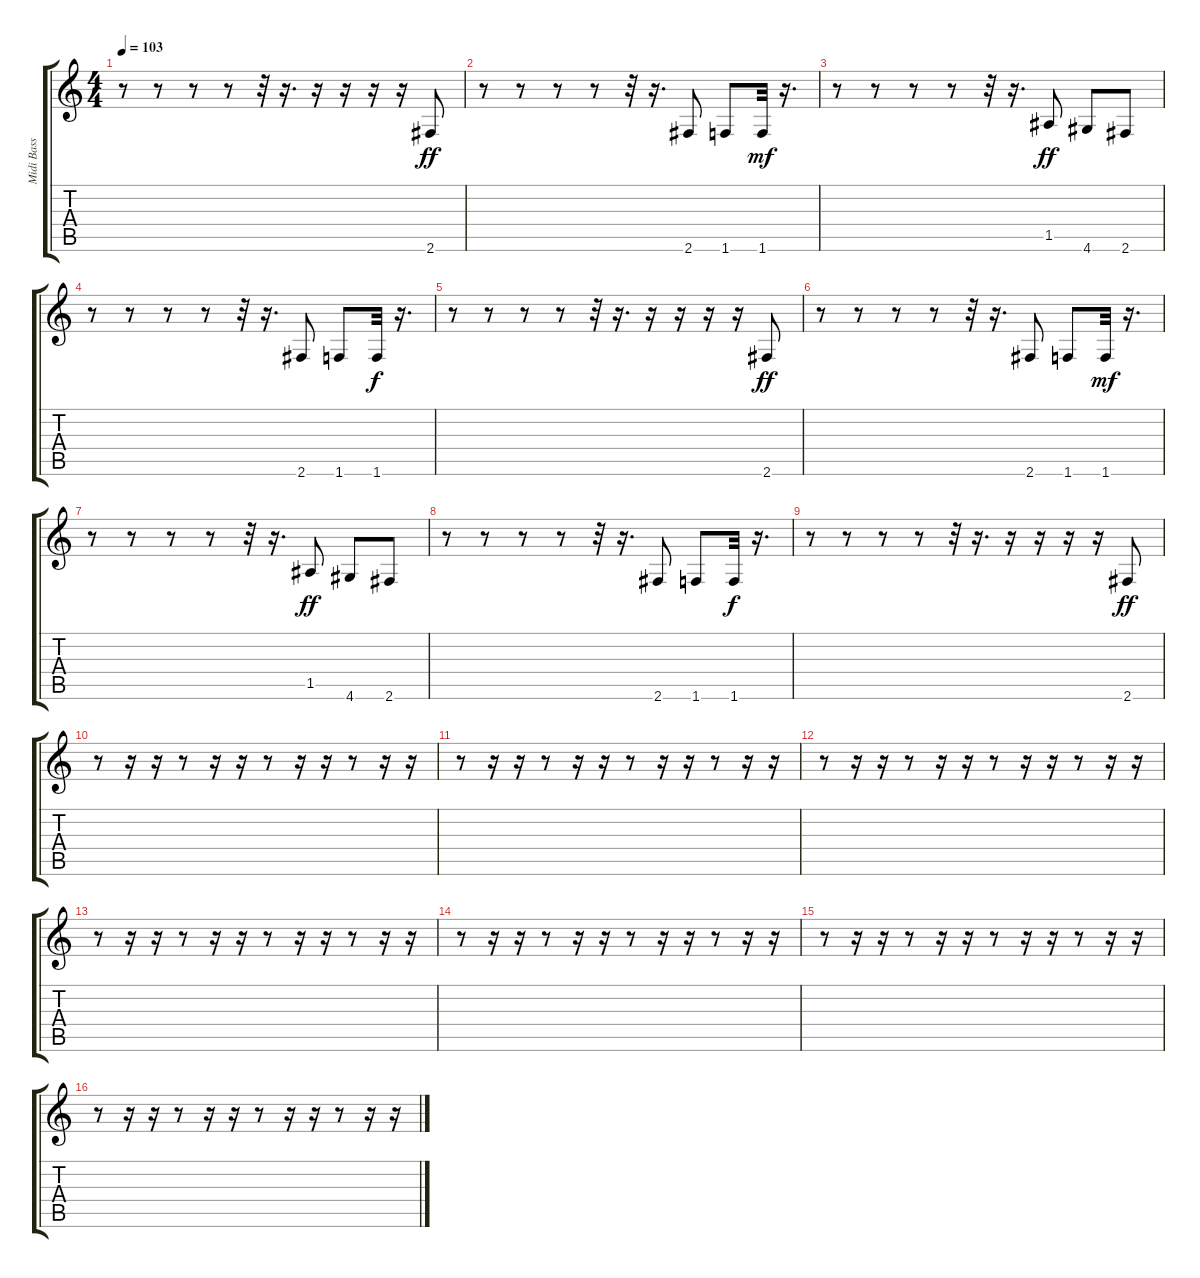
\track ("Midi Bass :(" "Midi Bass ") {instrument electricbassfinger}
\staff {score tabs}
\tuning (E4 B3 G3 D3 A2 E2) {hide}
\ts (4 4)
\tempo 103
\clef g2
\ks c
r.8{dy f} r.8 r.8 r.8 r.32 r.16{d} r.16 r.16 r.16 r.16 2.6.8{dy ff} |
r.8 r.8 r.8 r.8 r.32 r.16{d} 2.6.8 1.6.8 1.6.32{dy mf} r.16{d} |
r.8 r.8 r.8 r.8 r.32 r.16{d} 1.5.8{dy ff} 4.6.8 2.6.8 |
r.8 r.8 r.8 r.8 r.32 r.16{d} 2.6.8 1.6.8 1.6.32{dy f} r.16{d} |
r.8 r.8 r.8 r.8 r.32 r.16{d} r.16 r.16 r.16 r.16 2.6.8{dy ff} |
r.8 r.8 r.8 r.8 r.32 r.16{d} 2.6.8 1.6.8 1.6.32{dy mf} r.16{d} |
r.8 r.8 r.8 r.8 r.32 r.16{d} 1.5.8{dy ff} 4.6.8 2.6.8 |
r.8 r.8 r.8 r.8 r.32 r.16{d} 2.6.8 1.6.8 1.6.32{dy f} r.16{d} |
r.8 r.8 r.8 r.8 r.32 r.16{d} r.16 r.16 r.16 r.16 2.6.8{dy ff} |
r.8 r.16 r.16 r.8 r.16 r.16 r.8 r.16 r.16 r.8 r.16 r.16 |
r.8 r.16 r.16 r.8 r.16 r.16 r.8 r.16 r.16 r.8 r.16 r.16 |
r.8 r.16 r.16 r.8 r.16 r.16 r.8 r.16 r.16 r.8 r.16 r.16 |
r.8 r.16 r.16 r.8 r.16 r.16 r.8 r.16 r.16 r.8 r.16 r.16 |
r.8 r.16 r.16 r.8 r.16 r.16 r.8 r.16 r.16 r.8 r.16 r.16 |
r.8 r.16 r.16 r.8 r.16 r.16 r.8 r.16 r.16 r.8 r.16 r.16 |
r.8 r.16 r.16 r.8 r.16 r.16 r.8 r.16 r.16 r.8 r.16 r.16
